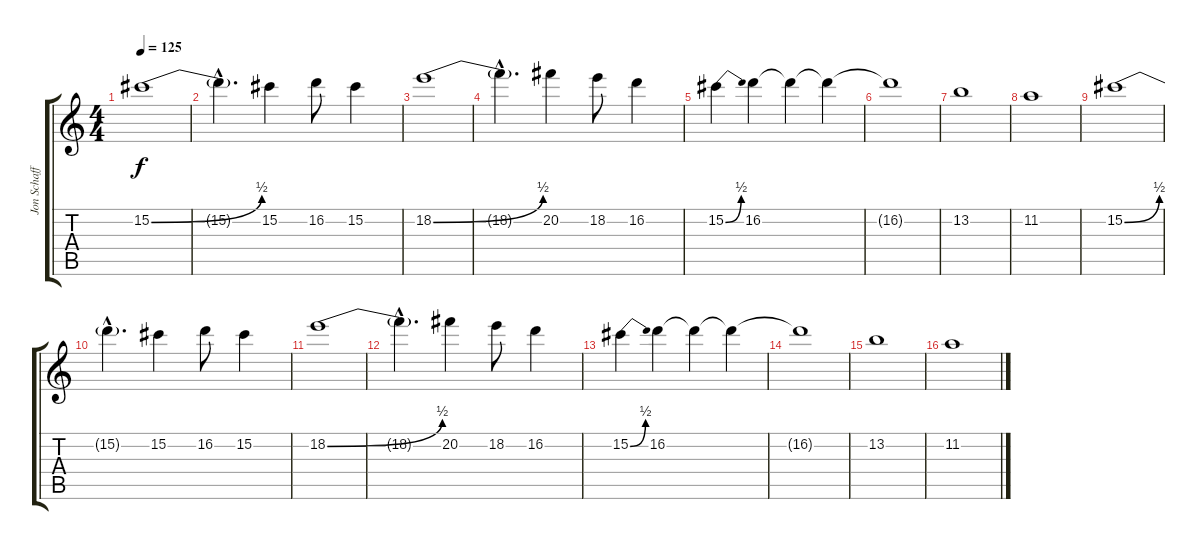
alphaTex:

\track ("Jon Schaffer ou Jim Morris Lead" "Jon Schaff") {instrument distortionguitar}
\staff {score tabs}
\tuning (Eb4 Bb3 Gb3 Db3 Ab2 Eb2) {hide}
\ts (4 4)
\tempo 125
\clef g2
\ks c
15.2{be (bend 0 0 60 2)}.1{dy f} |
15.2{hac t}.4{d} 15.2.4 16.2.8 15.2.4 |
18.2{be (bend 0 0 60 2)}.1 |
18.2{hac t}.4{d} 20.2.4 18.2.8 16.2.4 |
15.2{be (bend 0 0 60 2)}.4 16.2.4 16.2{t}.4 16.2{t}.4 |
16.2{t}.1 |
13.2.1 |
11.2.1 |
15.2{be (bend 0 0 60 2)}.1 |
15.2{hac t}.4{d} 15.2.4 16.2.8 15.2.4 |
18.2{be (bend 0 0 60 2)}.1 |
18.2{hac t}.4{d} 20.2.4 18.2.8 16.2.4 |
15.2{be (bend 0 0 60 2)}.4 16.2.4 16.2{t}.4 16.2{t}.4 |
16.2{t}.1 |
13.2.1 |
11.2.1
